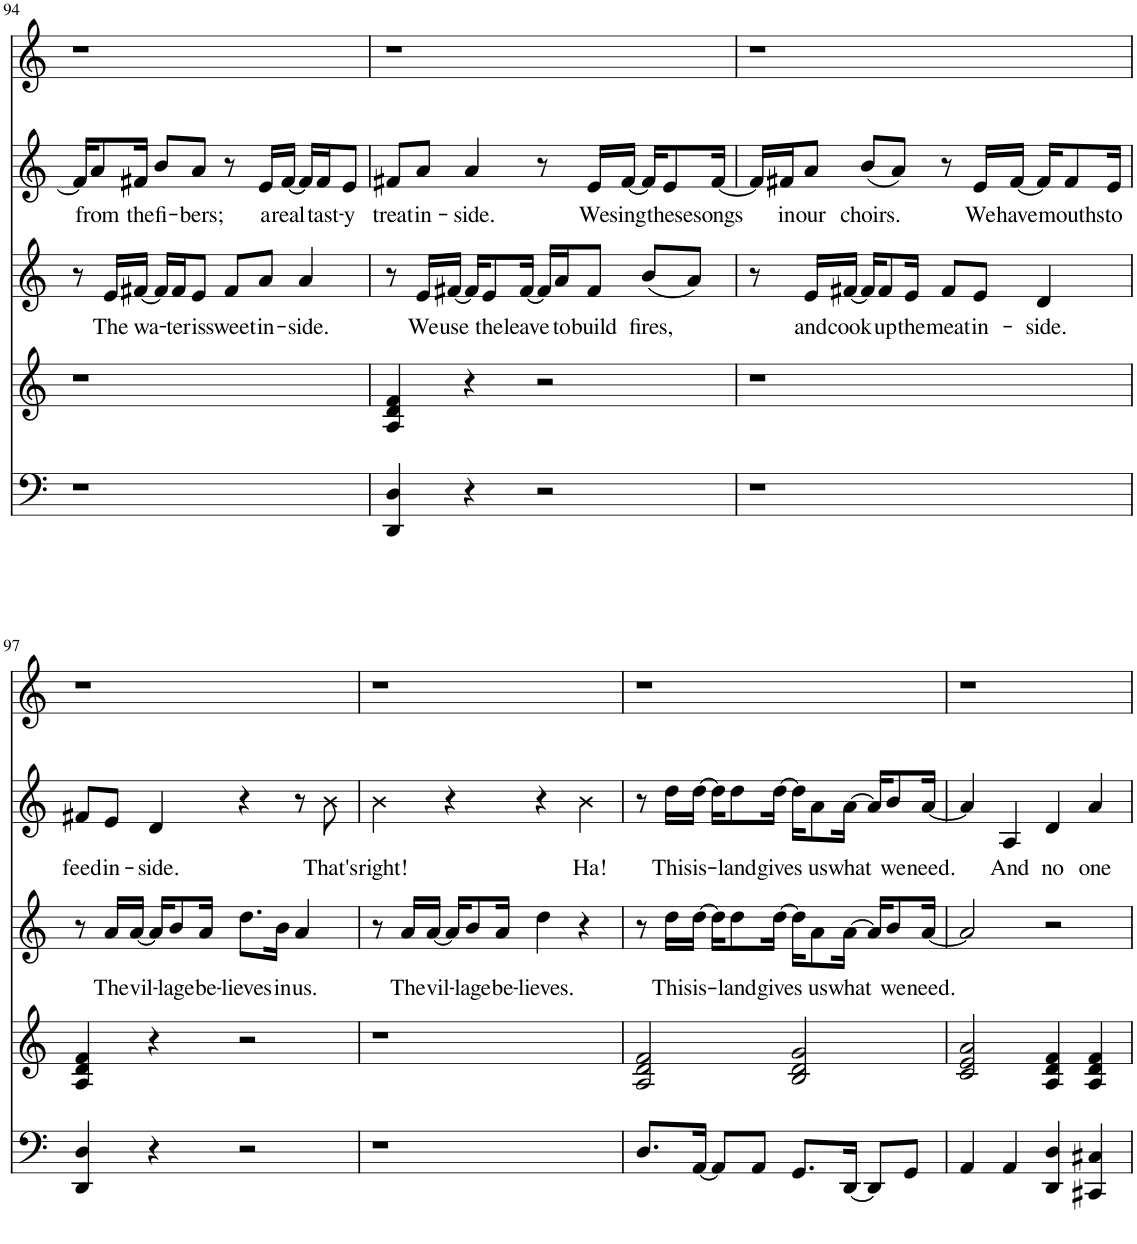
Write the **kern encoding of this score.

**kern	**kern	**kern	**text	**kern	**text	**kern
*part5	*part4	*part3	*part3	*part2	*part2	*part1
*staff5	*staff4	*staff3	*staff3	*staff2	*staff2	*staff1
*I"Piano	*I"Piano	*I"Part II	*	*I"Part I	*	*I"Solo
*I'Pno	*I'Pno	*	*	*	*	*
!!LO:PB:g=z
*clefF4	*clefG2	*clefG2	*	*clefG2	*	*clefG2
*k[]	*k[]	*k[]	*	*k[]	*	*k[]
*M4/4	*M4/4	*M4/4	*	*M4/4	*	*M4/4
=94	=94	=94	=94	=94	=94	=94
1r	1r	8r	.	16f#/KL]	.	1r
!	!	!	!	!	!LO:LY:b	!
.	.	.	.	8a/	from	.
!	!	!	!LO:LY:b	!	!	!
.	.	16e/LL	The	.	.	.
!	!	!	!LO:LY:b	!	!LO:LY:b	!
.	.	[16f#X/JJ	wa-	16f#X/Jk	the	.
!	!	!	!	!	!LO:LY:b	!
.	.	16f#/LL]	.	8b/L	fi-	.
!	!	!	!LO:LY:b	!	!	!
.	.	16f#/J	-ter	.	.	.
!	!	!	!LO:LY:b	!	!LO:LY:b	!
.	.	8e/J	is	8a/J	-bers;	.
!	!	!	!LO:LY:b	!	!	!
.	.	8f#/L	sweet	8r	.	.
!	!	!	!LO:LY:b	!	!LO:LY:b	!
.	.	8a/J	in-	16e/LL	a	.
!	!	!	!	!	!LO:LY:b	!
.	.	.	.	[16f#/JJ	real	.
!	!	!	!LO:LY:b	!	!	!
.	.	4a/	-side.	16f#/LL]	.	.
!	!	!	!	!	!LO:LY:b	!
.	.	.	.	16f#/J	tast-	.
!	!	!	!	!	!LO:LY:b	!
.	.	.	.	8e/J	-y	.
=95	=95	=95	=95	=95	=95	=95
!	!	!	!	!	!LO:LY:b	!
4DD/ 4D/	4A/ 4d/ 4f/	8r	.	8f#X/L	treat	1r
!	!	!	!LO:LY:b	!	!LO:LY:b	!
.	.	16e/LL	We	8a/J	in-	.
!	!	!	!LO:LY:b	!	!	!
.	.	[16f#X/JJ	use	.	.	.
!	!	!	!	!	!LO:LY:b	!
4r	4r	16f#/KL]	.	4a/	-side.	.
!	!	!	!LO:LY:b	!	!	!
.	.	8e/	the	.	.	.
!	!	!	!LO:LY:b	!	!	!
.	.	[16f#/Jk	leave	.	.	.
2r	2r	16f#/LL]	.	8r	.	.
!	!	!	!LO:LY:b	!	!	!
.	.	16a/J	to	.	.	.
!	!	!	!LO:LY:b	!	!LO:LY:b	!
.	.	8f#/J	build	16e/LL	We	.
!	!	!	!	!	!LO:LY:b	!
.	.	.	.	[16f#/JJ	sing	.
!	!	!	!LO:LY:b	!	!	!
.	.	(8b/L	fires,	16f#/KL]	.	.
!	!	!	!	!	!LO:LY:b	!
.	.	.	.	8e/	these	.
.	.	8a/J)	.	.	.	.
!	!	!	!	!	!LO:LY:b	!
.	.	.	.	[16f#/Jk	songs	.
=96	=96	=96	=96	=96	=96	=96
1r	1r	8r	.	16f#/LL]	.	1r
!	!	!	!	!	!LO:LY:b	!
.	.	.	.	16f#X/J	in	.
!	!	!	!LO:LY:b	!	!LO:LY:b	!
.	.	16e/LL	and	8a/J	our	.
!	!	!	!LO:LY:b	!	!	!
.	.	[16f#X/JJ	cook	.	.	.
!	!	!	!	!	!LO:LY:b	!
.	.	16f#/KL]	.	(8b/L	choirs.	.
!	!	!	!LO:LY:b	!	!	!
.	.	8f#/	up	.	.	.
.	.	.	.	8a/J)	.	.
!	!	!	!LO:LY:b	!	!	!
.	.	16e/Jk	the	.	.	.
!	!	!	!LO:LY:b	!	!	!
.	.	8f#/L	meat	8r	.	.
!	!	!	!LO:LY:b	!	!LO:LY:b	!
.	.	8e/J	in-	16e/LL	We	.
!	!	!	!	!	!LO:LY:b	!
.	.	.	.	[16f#/JJ	have	.
!	!	!	!LO:LY:b	!	!	!
.	.	4d/	-side.	16f#/KL]	.	.
!	!	!	!	!	!LO:LY:b	!
.	.	.	.	8f#/	mouths	.
!	!	!	!	!	!LO:LY:b	!
.	.	.	.	16e/Jk	to	.
!!LO:LB:g=z
=97	=97	=97	=97	=97	=97	=97
!	!	!	!	!	!LO:LY:b	!
4DD/ 4D/	4A/ 4d/ 4f/	8r	.	8f#X/L	feed	1r
!	!	!	!LO:LY:b	!	!LO:LY:b	!
.	.	16a/LL	The	8e/J	in-	.
!	!	!	!LO:LY:b	!	!	!
.	.	[16a/JJ	vil-	.	.	.
!	!	!	!	!	!LO:LY:b	!
4r	4r	16a/KL]	.	4d/	-side.	.
!	!	!	!LO:LY:b	!	!	!
.	.	8b/	-lage	.	.	.
!	!	!	!LO:LY:b	!	!	!
.	.	16a/Jk	be-	.	.	.
!	!	!	!LO:LY:b	!	!	!
2r	2r	8.dd\L	-lieves	4r	.	.
!	!	!	!LO:LY:b	!	!	!
.	.	16b\Jk	in	.	.	.
!	!	!	!LO:LY:b	!	!	!
.	.	4a/	us.	8r	.	.
!	!	!	!	!	!LO:LY:b	!
.	.	.	.	8b\	That's	.
=98	=98	=98	=98	=98	=98	=98
!	!	!	!	!	!LO:LY:b	!
1r	1r	8r	.	4b\	right!	1r
!	!	!	!LO:LY:b	!	!	!
.	.	16a/LL	The	.	.	.
!	!	!	!LO:LY:b	!	!	!
.	.	[16a/JJ	vil-	.	.	.
.	.	16a/KL]	.	4r	.	.
!	!	!	!LO:LY:b	!	!	!
.	.	8b/	-lage	.	.	.
!	!	!	!LO:LY:b	!	!	!
.	.	16a/Jk	be-	.	.	.
!	!	!	!LO:LY:b	!	!	!
.	.	4dd\	-lieves.	4r	.	.
!	!	!	!	!	!LO:LY:b	!
.	.	4r	.	4b\	Ha!	.
=99	=99	=99	=99	=99	=99	=99
8.D/L	2A/ 2d/ 2f/	8r	.	8r	.	1r
!	!	!	!LO:LY:b	!	!LO:LY:b	!
.	.	16dd\LL	This	16dd\LL	This	.
!	!	!	!LO:LY:b	!	!LO:LY:b	!
[16AA/Jk	.	[16dd\JJ	is-	[16dd\JJ	is-	.
8AA/L]	.	16dd\KL]	.	16dd\KL]	.	.
!	!	!	!LO:LY:b	!	!LO:LY:b	!
.	.	8dd\	-land	8dd\	-land	.
8AA/J	.	.	.	.	.	.
!	!	!	!LO:LY:b	!	!LO:LY:b	!
.	.	[16dd\Jk	gives	[16dd\Jk	gives	.
8.GG/L	2B/ 2d/ 2g/	16dd\KL]	.	16dd\KL]	.	.
!	!	!	!LO:LY:b	!	!LO:LY:b	!
.	.	8a\	us	8a\	us	.
!	!	!	!LO:LY:b	!	!LO:LY:b	!
[16DD/Jk	.	[16a\Jk	what	[16a\Jk	what	.
8DD/L]	.	16a/KL]	.	16a/KL]	.	.
!	!	!	!LO:LY:b	!	!LO:LY:b	!
.	.	8b/	we	8b/	we	.
8GG/J	.	.	.	.	.	.
!	!	!	!LO:LY:b	!	!LO:LY:b	!
.	.	[16a/Jk	need.	[16a/Jk	need.	.
=100	=100	=100	=100	=100	=100	=100
4AA/	2c/ 2e/ 2a/	2a/]	.	4a/]	.	1r
!	!	!	!	!	!LO:LY:b	!
4AA/	.	.	.	4A/	And	.
!	!	!	!	!	!LO:LY:b	!
4DD/ 4D/	4A/ 4d/ 4f/	2r	.	4d/	no	.
!	!	!	!	!	!LO:LY:b	!
4CC#X/ 4C#X/	4A/ 4d/ 4f/	.	.	4a/	one	.
=	=	=	=	=	=	=
*-	*-	*-	*-	*-	*-	*-
